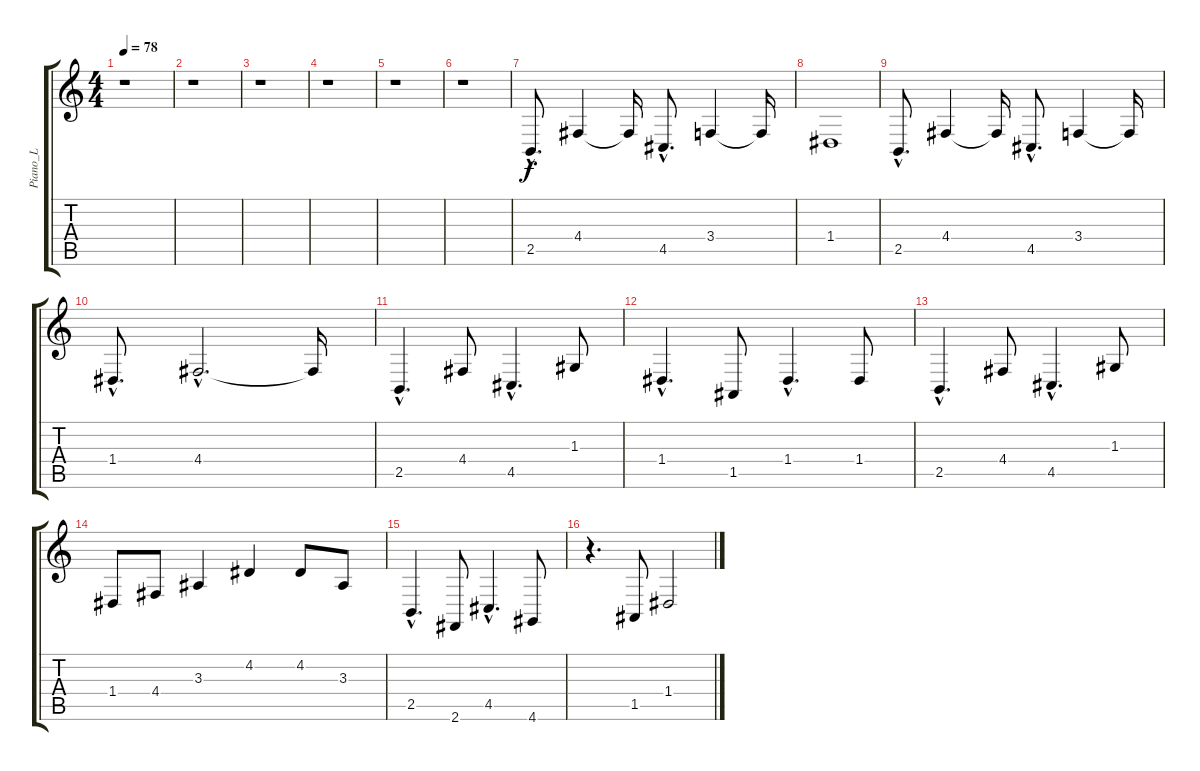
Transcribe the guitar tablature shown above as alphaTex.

\track ("Piano_L" "Piano_L") {instrument acousticgrandpiano}
\staff {score tabs}
\tuning (E4 B3 G3 D3 A2 E2) {hide}
\ts (4 4)
\tempo 78
\clef g2
\ks c
r.1{dy f instrument acousticgrandpiano} |
r.1 |
r.1 |
r.1 |
r.1 |
r.1 |
2.5{hac}.8{d} 4.4.4 4.4{t}.16 4.5{hac}.8{d} 3.4.4 3.4{t}.16 |
1.4.1 |
2.5{hac}.8{d} 4.4.4 4.4{t}.16 4.5{hac}.8{d} 3.4.4 3.4{t}.16 |
1.4{hac}.8{d} 4.4{hac}.2{d} 4.4{t}.16 |
2.5{hac}.4{d} 4.4.8 4.5{hac}.4{d} 1.3.8 |
1.4{hac}.4{d} 1.5.8 1.4{hac}.4{d} 1.4.8 |
2.5{hac}.4{d} 4.4.8 4.5{hac}.4{d} 1.3.8 |
1.4.8 4.4.8 3.3.4 4.2.4 4.2.8 3.3.8 |
2.5{hac}.4{d} 2.6.8 4.5{hac}.4{d} 4.6.8 |
r.4{d} 1.5.8 1.4.2
